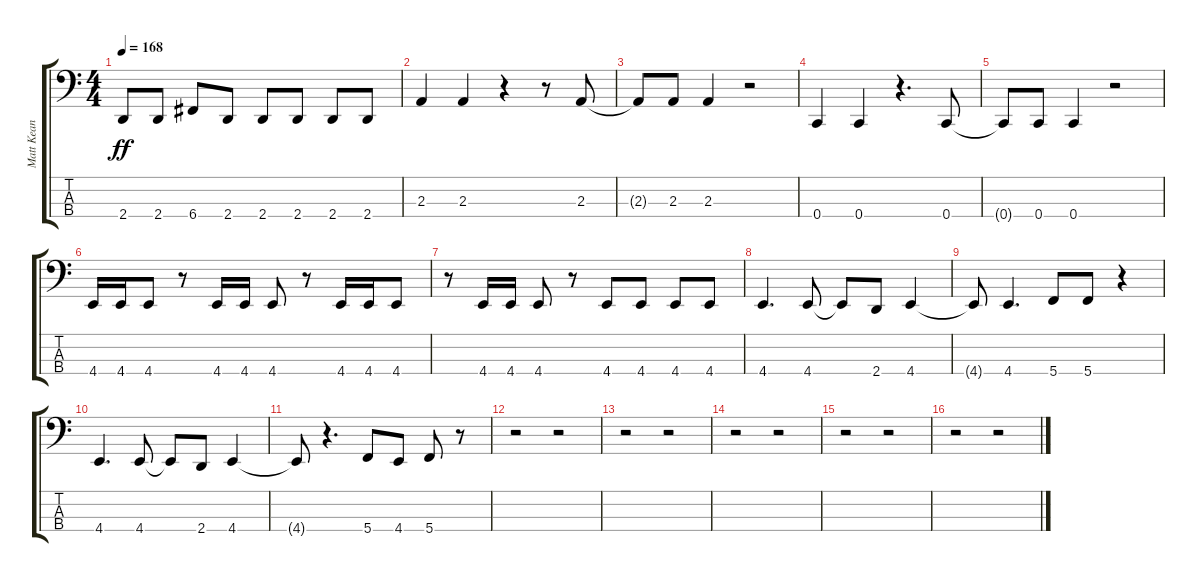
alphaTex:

\track ("Matt Kean" "Matt Kean") {instrument electricbassfinger}
\staff {score tabs}
\tuning (F2 C2 G1 C1) {hide}
\ts (4 4)
\tempo 168
\clef f4
\ks c
2.4.8{dy ff} 2.4.8 6.4.8 2.4.8 2.4.8 2.4.8 2.4.8 2.4.8 |
2.3.4 2.3.4 r.4 r.8 2.3.8 |
2.3{t}.8 2.3.8 2.3.4 r.2 |
0.4.4 0.4.4 r.4{d} 0.4.8 |
0.4{t}.8 0.4.8 0.4.4 r.2 |
4.4.16 4.4.16 4.4.8 r.8 4.4.16 4.4.16 4.4.8 r.8 4.4.16 4.4.16 4.4.8 |
r.8 4.4.16 4.4.16 4.4.8 r.8 4.4.8 4.4.8 4.4.8 4.4.8 |
4.4.4{d} 4.4.8 4.4{t}.8 2.4.8 4.4.4 |
4.4{t}.8 4.4.4{d} 5.4.8 5.4.8 r.4 |
4.4.4{d} 4.4.8 4.4{t}.8 2.4.8 4.4.4 |
4.4{t}.8 r.4{d} 5.4.8 4.4.8 5.4.8 r.8 |
r.2 r.2 |
r.2 r.2 |
r.2 r.2 |
r.2 r.2 |
r.2 r.2
